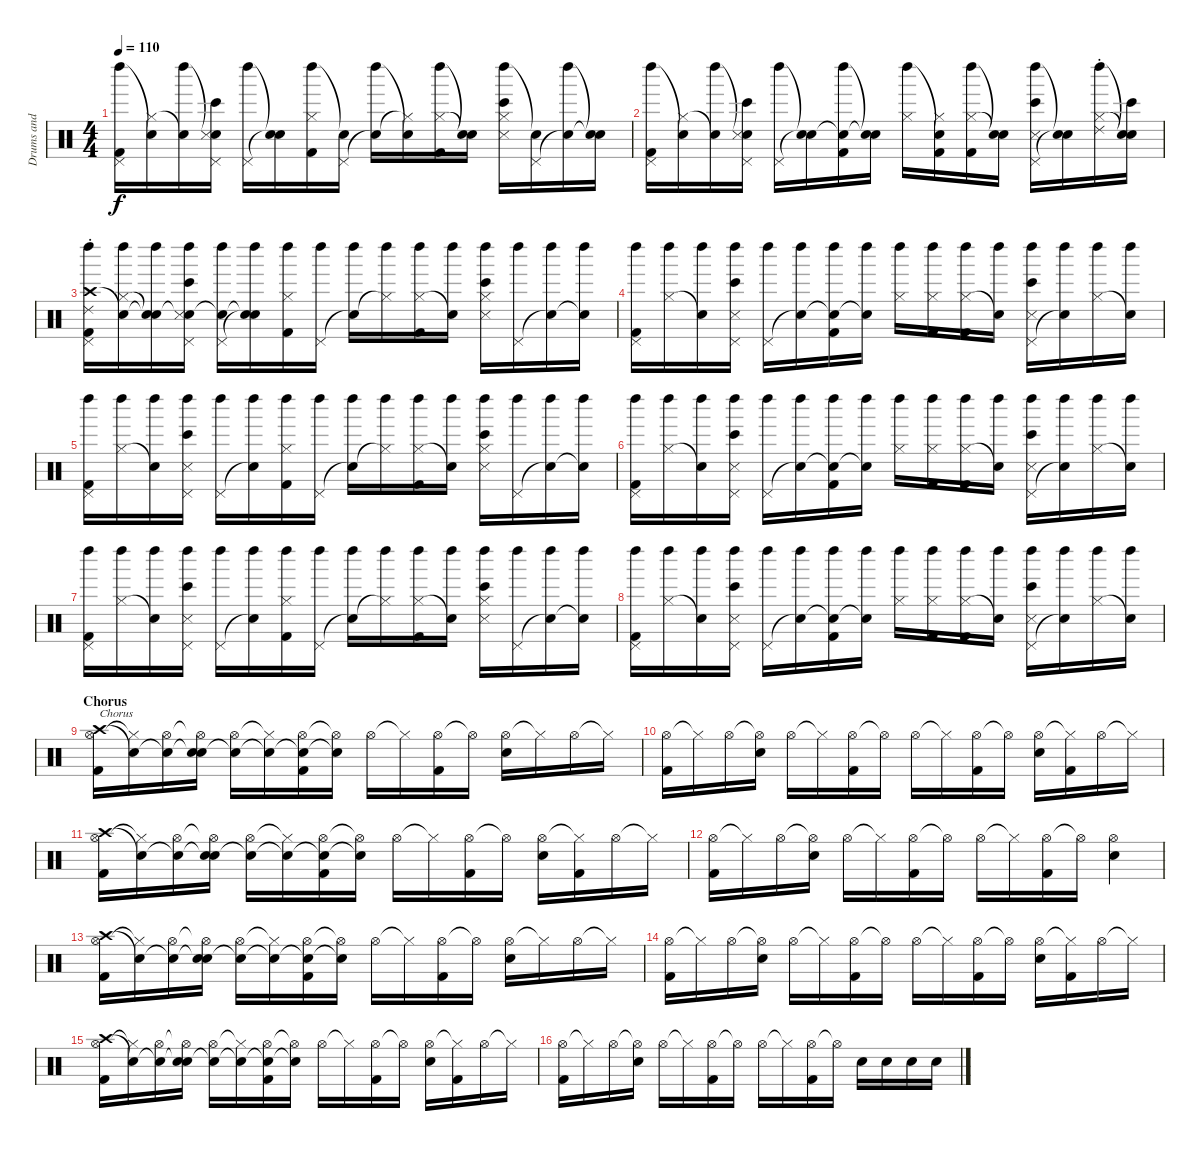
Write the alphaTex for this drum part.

\track ("Drums and sampler(Rob Bourdon and Joe)" "Drums and ") {instrument percussion}
\staff {score}
\articulation defaults
\ts (4 4)
\tempo 110
\clef neutral
\ks c
("Left Maraca (hit)" "Pedal Hi-Hat (hit)" "Kick (hit) 2").16{dy f} ("Snare (hit)"{t} "Hi-Hat (closed)").16 ("Left Maraca (hit)" "Snare (hit)"{t}).16 ("Snare (hit)"{t} "Pedal Hi-Hat (hit)" "Bongo High (hit)" "Snare (side stick) 3").16 ("Left Maraca (hit)" "Pedal Hi-Hat (hit)").16 ("Snare (hit)"{t} "Snare (hit)"{t}).16 ("Left Maraca (hit)" "Hi-Hat (closed)" "Kick (hit) 2").16 ("Snare (hit)"{t} "Pedal Hi-Hat (hit)").16 ("Left Maraca (hit)" "Snare (hit)"{t}).16 ("Snare (hit)"{t} "Hi-Hat (closed)"{t}).16 ("Left Maraca (hit)" "Hi-Hat (closed)" "Kick (hit) 2").16 ("Snare (hit)"{t} "Snare (hit)"{t}).16 ("Left Maraca (hit)" "Hi-Hat (closed)" "Bongo High (hit)" "Snare (side stick) 3").16 ("Snare (hit)"{t} "Pedal Hi-Hat (hit)").16 ("Left Maraca (hit)" "Snare (hit)"{t}).16 ("Snare (hit)"{t} "Snare (hit)"{t}).16 |
("Left Maraca (hit)" "Pedal Hi-Hat (hit)" "Kick (hit) 2").16 ("Snare (hit)"{t} "Hi-Hat (closed)").16 ("Left Maraca (hit)" "Snare (hit)"{t}).16 ("Snare (hit)"{t} "Pedal Hi-Hat (hit)" "Bongo High (hit)" "Snare (side stick) 3").16 ("Left Maraca (hit)" "Pedal Hi-Hat (hit)").16 ("Snare (hit)"{t} "Snare (hit)"{t}).16 ("Left Maraca (hit)" "Snare (hit)"{t} "Kick (hit) 2").16 ("Snare (hit)"{t} "Snare (hit)"{t}).16 ("Left Maraca (hit)" "Hi-Hat (closed)").16 ("Snare (hit)"{t} "Hi-Hat (closed)" "Kick (hit) 2").16 ("Left Maraca (hit)" "Hi-Hat (closed)" "Kick (hit) 2").16 ("Snare (hit)"{t} "Snare (hit)"{t}).16 ("Left Maraca (hit)" "Pedal Hi-Hat (hit)" "Bongo High (hit)" "Snare (side stick) 3").16 ("Snare (hit)"{t} "Snare (hit)"{t}).16 ("Left Maraca (hit)" "Hi-Hat (closed)" "Ride (choke) 2").16 ("Snare (hit)"{t} "Snare (hit)"{t} "Bongo High (hit)").16 |
("Crash high (hit)" "Left Maraca (hit)" "Pedal Hi-Hat (hit)" "Ride (choke) 2" "Kick (hit) 2").16 ("Snare (hit)"{t} "Left Maraca (hit)" "Hi-Hat (closed)").16 ("Snare (hit)"{t} "Left Maraca (hit)" "Snare (hit)"{t}).16 ("Snare (hit)"{t} "Left Maraca (hit)" "Pedal Hi-Hat (hit)" "Bongo High (hit)" "Snare (side stick) 3").16 ("Snare (hit)"{t} "Left Maraca (hit)" "Pedal Hi-Hat (hit)").16 ("Snare (hit)"{t} "Left Maraca (hit)" "Snare (hit)"{t}).16 ("Left Maraca (hit)" "Hi-Hat (closed)" "Kick (hit) 2").16 ("Left Maraca (hit)" "Pedal Hi-Hat (hit)").16 ("Left Maraca (hit)" "Snare (hit)"{t}).16 ("Left Maraca (hit)" "Hi-Hat (closed)"{t}).16 ("Left Maraca (hit)" "Hi-Hat (closed)" "Kick (hit) 2").16 ("Left Maraca (hit)" "Snare (hit)"{t}).16 ("Left Maraca (hit)" "Hi-Hat (closed)" "Bongo High (hit)" "Snare (side stick) 3").16 ("Left Maraca (hit)" "Pedal Hi-Hat (hit)").16 ("Left Maraca (hit)" "Snare (hit)"{t}).16 ("Left Maraca (hit)" "Snare (hit)"{t}).16 |
("Left Maraca (hit)" "Pedal Hi-Hat (hit)" "Kick (hit) 2").16 ("Left Maraca (hit)" "Hi-Hat (closed)").16 ("Left Maraca (hit)" "Snare (hit)"{t}).16 ("Left Maraca (hit)" "Pedal Hi-Hat (hit)" "Bongo High (hit)" "Snare (side stick) 3").16 ("Left Maraca (hit)" "Pedal Hi-Hat (hit)").16 ("Left Maraca (hit)" "Snare (hit)"{t}).16 ("Left Maraca (hit)" "Snare (hit)"{t} "Kick (hit) 2").16 ("Left Maraca (hit)" "Snare (hit)"{t}).16 ("Left Maraca (hit)" "Hi-Hat (closed)").16 ("Left Maraca (hit)" "Hi-Hat (closed)" "Kick (hit) 2").16 ("Left Maraca (hit)" "Hi-Hat (closed)" "Kick (hit) 2").16 ("Left Maraca (hit)" "Snare (hit)"{t}).16 ("Left Maraca (hit)" "Pedal Hi-Hat (hit)" "Bongo High (hit)" "Snare (side stick) 3").16 ("Left Maraca (hit)" "Snare (hit)"{t}).16 ("Left Maraca (hit)" "Hi-Hat (closed)").16 ("Left Maraca (hit)" "Snare (hit)"{t}).16 |
("Left Maraca (hit)" "Pedal Hi-Hat (hit)" "Kick (hit) 2").16 ("Left Maraca (hit)" "Hi-Hat (closed)").16 ("Left Maraca (hit)" "Snare (hit)"{t}).16 ("Left Maraca (hit)" "Pedal Hi-Hat (hit)" "Bongo High (hit)" "Snare (side stick) 3").16 ("Left Maraca (hit)" "Pedal Hi-Hat (hit)").16 ("Left Maraca (hit)" "Snare (hit)"{t}).16 ("Left Maraca (hit)" "Hi-Hat (closed)" "Kick (hit) 2").16 ("Left Maraca (hit)" "Pedal Hi-Hat (hit)").16 ("Left Maraca (hit)" "Snare (hit)"{t}).16 ("Left Maraca (hit)" "Hi-Hat (closed)"{t}).16 ("Left Maraca (hit)" "Hi-Hat (closed)" "Kick (hit) 2").16 ("Left Maraca (hit)" "Snare (hit)"{t}).16 ("Left Maraca (hit)" "Hi-Hat (closed)" "Bongo High (hit)" "Snare (side stick) 3").16 ("Left Maraca (hit)" "Pedal Hi-Hat (hit)").16 ("Left Maraca (hit)" "Snare (hit)"{t}).16 ("Left Maraca (hit)" "Snare (hit)"{t}).16 |
("Left Maraca (hit)" "Pedal Hi-Hat (hit)" "Kick (hit) 2").16 ("Left Maraca (hit)" "Hi-Hat (closed)").16 ("Left Maraca (hit)" "Snare (hit)"{t}).16 ("Left Maraca (hit)" "Pedal Hi-Hat (hit)" "Bongo High (hit)" "Snare (side stick) 3").16 ("Left Maraca (hit)" "Pedal Hi-Hat (hit)").16 ("Left Maraca (hit)" "Snare (hit)"{t}).16 ("Left Maraca (hit)" "Snare (hit)"{t} "Kick (hit) 2").16 ("Left Maraca (hit)" "Snare (hit)"{t}).16 ("Left Maraca (hit)" "Hi-Hat (closed)").16 ("Left Maraca (hit)" "Hi-Hat (closed)" "Kick (hit) 2").16 ("Left Maraca (hit)" "Hi-Hat (closed)" "Kick (hit) 2").16 ("Left Maraca (hit)" "Snare (hit)"{t}).16 ("Left Maraca (hit)" "Pedal Hi-Hat (hit)" "Bongo High (hit)" "Snare (side stick) 3").16 ("Left Maraca (hit)" "Snare (hit)"{t}).16 ("Left Maraca (hit)" "Hi-Hat (closed)").16 ("Left Maraca (hit)" "Snare (hit)"{t}).16 |
("Left Maraca (hit)" "Pedal Hi-Hat (hit)" "Kick (hit) 2").16 ("Left Maraca (hit)" "Hi-Hat (closed)").16 ("Left Maraca (hit)" "Snare (hit)"{t}).16 ("Left Maraca (hit)" "Pedal Hi-Hat (hit)" "Bongo High (hit)" "Snare (side stick) 3").16 ("Left Maraca (hit)" "Pedal Hi-Hat (hit)").16 ("Left Maraca (hit)" "Snare (hit)"{t}).16 ("Left Maraca (hit)" "Hi-Hat (closed)" "Kick (hit) 2").16 ("Left Maraca (hit)" "Pedal Hi-Hat (hit)").16 ("Left Maraca (hit)" "Snare (hit)"{t}).16 ("Left Maraca (hit)" "Hi-Hat (closed)"{t}).16 ("Left Maraca (hit)" "Hi-Hat (closed)" "Kick (hit) 2").16 ("Left Maraca (hit)" "Snare (hit)"{t}).16 ("Left Maraca (hit)" "Hi-Hat (closed)" "Bongo High (hit)" "Snare (side stick) 3").16 ("Left Maraca (hit)" "Pedal Hi-Hat (hit)").16 ("Left Maraca (hit)" "Snare (hit)"{t}).16 ("Left Maraca (hit)" "Snare (hit)"{t}).16 |
("Left Maraca (hit)" "Pedal Hi-Hat (hit)" "Kick (hit) 2").16 ("Left Maraca (hit)" "Hi-Hat (closed)").16 ("Left Maraca (hit)" "Snare (hit)"{t}).16 ("Left Maraca (hit)" "Pedal Hi-Hat (hit)" "Bongo High (hit)" "Snare (side stick) 3").16 ("Left Maraca (hit)" "Pedal Hi-Hat (hit)").16 ("Left Maraca (hit)" "Snare (hit)"{t}).16 ("Left Maraca (hit)" "Snare (hit)"{t} "Kick (hit) 2").16 ("Left Maraca (hit)" "Snare (hit)"{t}).16 ("Left Maraca (hit)" "Hi-Hat (closed)").16 ("Left Maraca (hit)" "Hi-Hat (closed)" "Kick (hit) 2").16 ("Left Maraca (hit)" "Hi-Hat (closed)" "Kick (hit) 2").16 ("Left Maraca (hit)" "Snare (hit)"{t}).16 ("Left Maraca (hit)" "Pedal Hi-Hat (hit)" "Bongo High (hit)" "Snare (side stick) 3").16 ("Left Maraca (hit)" "Snare (hit)"{t}).16 ("Left Maraca (hit)" "Hi-Hat (closed)").16 ("Left Maraca (hit)" "Snare (hit)"{t}).16 |
\section ("" "Chorus")
("Crash high (hit)" "Hi-Hat (open)" "Kick (hit) 2").16{txt "Chorus"} ("Snare (hit)"{t} "Hi-Hat (closed)"{t}).16 ("Snare (hit)"{t} "Hi-Hat (open)").16 ("Snare (hit)"{t} "Hi-Hat (open)"{t} "Electric Snare (hit)").16 ("Snare (hit)"{t} "Hi-Hat (open)").16 ("Snare (hit)"{t} "Hi-Hat (closed)"{t}).16 ("Snare (hit)"{t} "Hi-Hat (open)" "Kick (hit) 2").16 ("Snare (hit)"{t} "Hi-Hat (open)"{t}).16 "Hi-Hat (open)".16 "Hi-Hat (closed)"{t}.16 ("Hi-Hat (open)" "Kick (hit) 2").16 "Hi-Hat (open)"{t}.16 ("Hi-Hat (open)" "Electric Snare (hit)").16 "Hi-Hat (closed)"{t}.16 "Hi-Hat (open)".16 "Hi-Hat (closed)"{t}.16 |
("Hi-Hat (open)" "Kick (hit) 2").16 "Hi-Hat (closed)"{t}.16 "Hi-Hat (open)".16 ("Hi-Hat (open)"{t} "Electric Snare (hit)").16 "Hi-Hat (open)".16 "Hi-Hat (closed)"{t}.16 ("Hi-Hat (open)" "Kick (hit) 2").16 "Hi-Hat (open)"{t}.16 "Hi-Hat (open)".16 "Hi-Hat (closed)"{t}.16 ("Hi-Hat (open)" "Kick (hit) 2").16 "Hi-Hat (open)"{t}.16 ("Hi-Hat (open)" "Electric Snare (hit)").16 ("Hi-Hat (closed)"{t} "Kick (hit) 2").16 "Hi-Hat (open)".16 "Hi-Hat (closed)"{t}.16 |
("Crash high (hit)" "Hi-Hat (open)" "Kick (hit) 2").16 ("Snare (hit)"{t} "Hi-Hat (closed)"{t}).16 ("Snare (hit)"{t} "Hi-Hat (open)").16 ("Snare (hit)"{t} "Hi-Hat (open)"{t} "Electric Snare (hit)").16 ("Snare (hit)"{t} "Hi-Hat (open)").16 ("Snare (hit)"{t} "Hi-Hat (closed)"{t}).16 ("Snare (hit)"{t} "Hi-Hat (open)" "Kick (hit) 2").16 ("Snare (hit)"{t} "Hi-Hat (open)"{t}).16 "Hi-Hat (open)".16 "Hi-Hat (closed)"{t}.16 ("Hi-Hat (open)" "Kick (hit) 2").16 "Hi-Hat (open)"{t}.16 ("Hi-Hat (open)" "Electric Snare (hit)").16 ("Hi-Hat (closed)"{t} "Kick (hit) 2").16 "Hi-Hat (open)".16 "Hi-Hat (closed)"{t}.16 |
("Hi-Hat (open)" "Kick (hit) 2").16 "Hi-Hat (closed)"{t}.16 "Hi-Hat (open)".16 ("Hi-Hat (open)"{t} "Electric Snare (hit)").16 "Hi-Hat (open)".16 "Hi-Hat (closed)"{t}.16 ("Hi-Hat (open)" "Kick (hit) 2").16 "Hi-Hat (open)"{t}.16 "Hi-Hat (open)".16 "Hi-Hat (closed)"{t}.16 ("Hi-Hat (open)" "Kick (hit) 2").16 "Hi-Hat (open)"{t}.16 ("Hi-Hat (open)" "Electric Snare (hit)").4 |
("Crash high (hit)" "Hi-Hat (open)" "Kick (hit) 2").16 ("Snare (hit)"{t} "Hi-Hat (closed)"{t}).16 ("Snare (hit)"{t} "Hi-Hat (open)").16 ("Snare (hit)"{t} "Hi-Hat (open)"{t} "Electric Snare (hit)").16 ("Snare (hit)"{t} "Hi-Hat (open)").16 ("Snare (hit)"{t} "Hi-Hat (closed)"{t}).16 ("Snare (hit)"{t} "Hi-Hat (open)" "Kick (hit) 2").16 ("Snare (hit)"{t} "Hi-Hat (open)"{t}).16 "Hi-Hat (open)".16 "Hi-Hat (closed)"{t}.16 ("Hi-Hat (open)" "Kick (hit) 2").16 "Hi-Hat (open)"{t}.16 ("Hi-Hat (open)" "Electric Snare (hit)").16 "Hi-Hat (closed)"{t}.16 "Hi-Hat (open)".16 "Hi-Hat (closed)"{t}.16 |
("Hi-Hat (open)" "Kick (hit) 2").16 "Hi-Hat (closed)"{t}.16 "Hi-Hat (open)".16 ("Hi-Hat (open)"{t} "Electric Snare (hit)").16 "Hi-Hat (open)".16 "Hi-Hat (closed)"{t}.16 ("Hi-Hat (open)" "Kick (hit) 2").16 "Hi-Hat (open)"{t}.16 "Hi-Hat (open)".16 "Hi-Hat (closed)"{t}.16 ("Hi-Hat (open)" "Kick (hit) 2").16 "Hi-Hat (open)"{t}.16 ("Hi-Hat (open)" "Electric Snare (hit)").16 ("Hi-Hat (closed)"{t} "Kick (hit) 2").16 "Hi-Hat (open)".16 "Hi-Hat (closed)"{t}.16 |
("Crash high (hit)" "Hi-Hat (open)" "Kick (hit) 2").16 ("Snare (hit)"{t} "Hi-Hat (closed)"{t}).16 ("Snare (hit)"{t} "Hi-Hat (open)").16 ("Snare (hit)"{t} "Hi-Hat (open)"{t} "Electric Snare (hit)").16 ("Snare (hit)"{t} "Hi-Hat (open)").16 ("Snare (hit)"{t} "Hi-Hat (closed)"{t}).16 ("Snare (hit)"{t} "Hi-Hat (open)" "Kick (hit) 2").16 ("Snare (hit)"{t} "Hi-Hat (open)"{t}).16 "Hi-Hat (open)".16 "Hi-Hat (closed)"{t}.16 ("Hi-Hat (open)" "Kick (hit) 2").16 "Hi-Hat (open)"{t}.16 ("Hi-Hat (open)" "Electric Snare (hit)").16 ("Hi-Hat (closed)"{t} "Kick (hit) 2").16 "Hi-Hat (open)".16 "Hi-Hat (closed)"{t}.16 |
("Hi-Hat (open)" "Kick (hit) 2").16 "Hi-Hat (closed)"{t}.16 "Hi-Hat (open)".16 ("Hi-Hat (open)"{t} "Electric Snare (hit)").16 "Hi-Hat (open)".16 "Hi-Hat (closed)"{t}.16 ("Hi-Hat (open)" "Kick (hit) 2").16 "Hi-Hat (open)"{t}.16 "Hi-Hat (open)".16 "Hi-Hat (closed)"{t}.16 ("Hi-Hat (open)" "Kick (hit) 2").16 "Hi-Hat (open)"{t}.16 "Electric Snare (hit)".16 "Electric Snare (hit)".16 "Electric Snare (hit)".16 "Electric Snare (hit)".16
